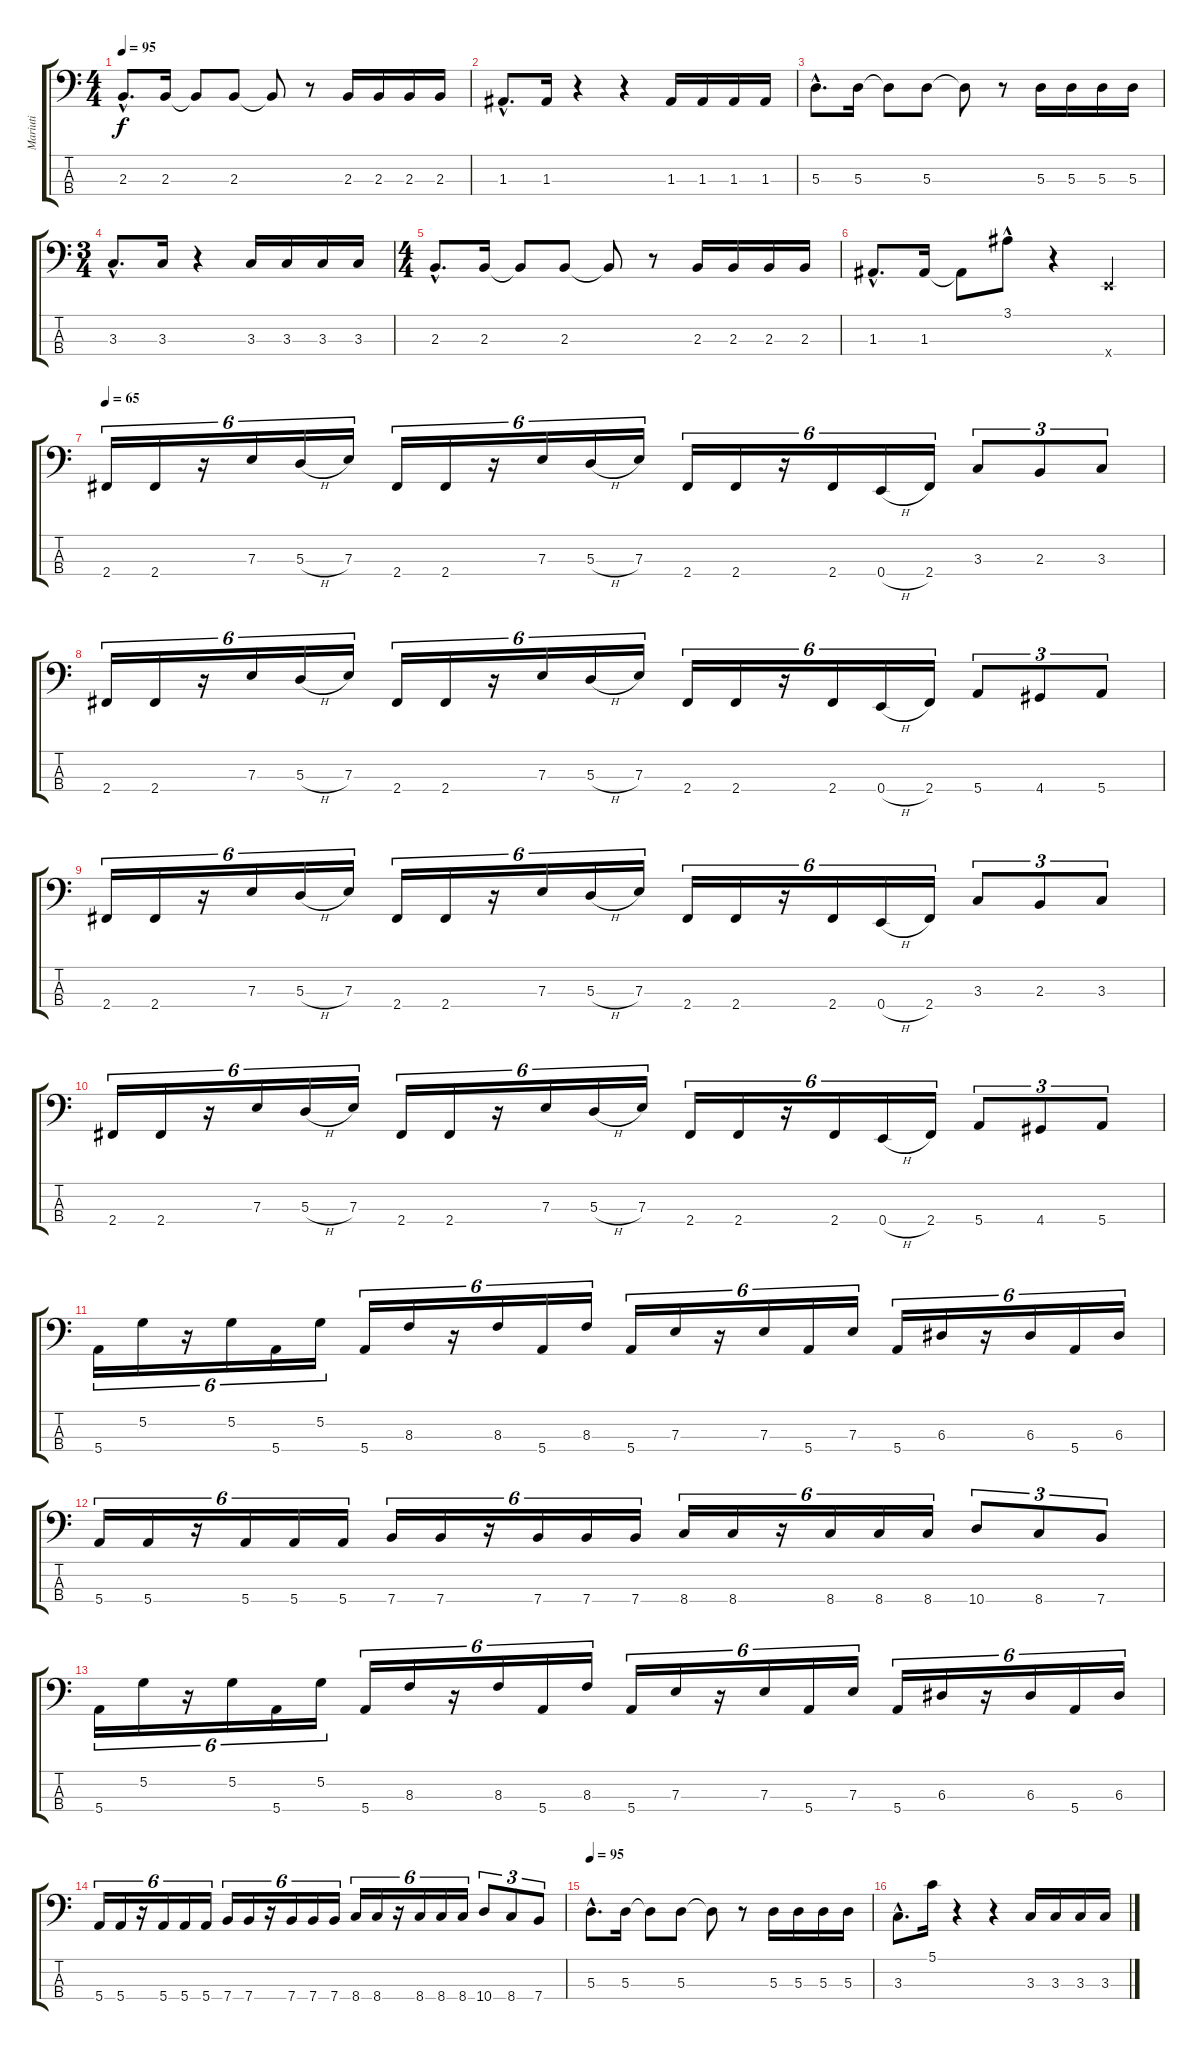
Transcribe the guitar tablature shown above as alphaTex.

\track ("Mariuti" "Mariuti") {instrument electricbassfinger}
\staff {score tabs}
\tuning (G2 D2 A1 E1) {hide}
\ts (4 4)
\tempo 95
\clef f4
\ks c
2.3{hac}.8{d dy f} 2.3.16 2.3{t}.8 2.3.8 2.3{t}.8 r.8 2.3.16 2.3.16 2.3.16 2.3.16 |
1.3{hac}.8{d} 1.3.16 r.4 r.4 1.3.16 1.3.16 1.3.16 1.3.16 |
5.3{hac}.8{d} 5.3.16 5.3{t}.8 5.3.8 5.3{t}.8 r.8 5.3.16 5.3.16 5.3.16 5.3.16 |
\ts (3 4)
3.3{hac}.8{d} 3.3.16 r.4 3.3.16 3.3.16 3.3.16 3.3.16 |
\ts (4 4)
2.3{hac}.8{d} 2.3.16 2.3{t}.8 2.3.8 2.3{t}.8 r.8 2.3.16 2.3.16 2.3.16 2.3.16 |
1.3{hac}.8{d} 1.3.16 1.3{t}.8 3.1{hac}.8 r.4 0.4{x}.4 |
\tempo 65
2.4.16{tu (6 4)} 2.4.16{tu (6 4)} r.16{tu (6 4)} 7.3.16{tu (6 4)} 5.3{h}.16{tu (6 4)} 7.3.16{tu (6 4)} 2.4.16{tu (6 4)} 2.4.16{tu (6 4)} r.16{tu (6 4)} 7.3.16{tu (6 4)} 5.3{h}.16{tu (6 4)} 7.3.16{tu (6 4)} 2.4.16{tu (6 4)} 2.4.16{tu (6 4)} r.16{tu (6 4)} 2.4.16{tu (6 4)} 0.4{h}.16{tu (6 4)} 2.4.16{tu (6 4)} 3.3.8{tu (3 2)} 2.3.8{tu (3 2)} 3.3.8{tu (3 2)} |
2.4.16{tu (6 4)} 2.4.16{tu (6 4)} r.16{tu (6 4)} 7.3.16{tu (6 4)} 5.3{h}.16{tu (6 4)} 7.3.16{tu (6 4)} 2.4.16{tu (6 4)} 2.4.16{tu (6 4)} r.16{tu (6 4)} 7.3.16{tu (6 4)} 5.3{h}.16{tu (6 4)} 7.3.16{tu (6 4)} 2.4.16{tu (6 4)} 2.4.16{tu (6 4)} r.16{tu (6 4)} 2.4.16{tu (6 4)} 0.4{h}.16{tu (6 4)} 2.4.16{tu (6 4)} 5.4.8{tu (3 2)} 4.4.8{tu (3 2)} 5.4.8{tu (3 2)} |
2.4.16{tu (6 4)} 2.4.16{tu (6 4)} r.16{tu (6 4)} 7.3.16{tu (6 4)} 5.3{h}.16{tu (6 4)} 7.3.16{tu (6 4)} 2.4.16{tu (6 4)} 2.4.16{tu (6 4)} r.16{tu (6 4)} 7.3.16{tu (6 4)} 5.3{h}.16{tu (6 4)} 7.3.16{tu (6 4)} 2.4.16{tu (6 4)} 2.4.16{tu (6 4)} r.16{tu (6 4)} 2.4.16{tu (6 4)} 0.4{h}.16{tu (6 4)} 2.4.16{tu (6 4)} 3.3.8{tu (3 2)} 2.3.8{tu (3 2)} 3.3.8{tu (3 2)} |
2.4.16{tu (6 4)} 2.4.16{tu (6 4)} r.16{tu (6 4)} 7.3.16{tu (6 4)} 5.3{h}.16{tu (6 4)} 7.3.16{tu (6 4)} 2.4.16{tu (6 4)} 2.4.16{tu (6 4)} r.16{tu (6 4)} 7.3.16{tu (6 4)} 5.3{h}.16{tu (6 4)} 7.3.16{tu (6 4)} 2.4.16{tu (6 4)} 2.4.16{tu (6 4)} r.16{tu (6 4)} 2.4.16{tu (6 4)} 0.4{h}.16{tu (6 4)} 2.4.16{tu (6 4)} 5.4.8{tu (3 2)} 4.4.8{tu (3 2)} 5.4.8{tu (3 2)} |
5.4.16{tu (6 4)} 5.2.16{tu (6 4)} r.16{tu (6 4)} 5.2.16{tu (6 4)} 5.4.16{tu (6 4)} 5.2.16{tu (6 4)} 5.4.16{tu (6 4)} 8.3.16{tu (6 4)} r.16{tu (6 4)} 8.3.16{tu (6 4)} 5.4.16{tu (6 4)} 8.3.16{tu (6 4)} 5.4.16{tu (6 4)} 7.3.16{tu (6 4)} r.16{tu (6 4)} 7.3.16{tu (6 4)} 5.4.16{tu (6 4)} 7.3.16{tu (6 4)} 5.4.16{tu (6 4)} 6.3.16{tu (6 4)} r.16{tu (6 4)} 6.3.16{tu (6 4)} 5.4.16{tu (6 4)} 6.3.16{tu (6 4)} |
5.4.16{tu (6 4)} 5.4.16{tu (6 4)} r.16{tu (6 4)} 5.4.16{tu (6 4)} 5.4.16{tu (6 4)} 5.4.16{tu (6 4)} 7.4.16{tu (6 4)} 7.4.16{tu (6 4)} r.16{tu (6 4)} 7.4.16{tu (6 4)} 7.4.16{tu (6 4)} 7.4.16{tu (6 4)} 8.4.16{tu (6 4)} 8.4.16{tu (6 4)} r.16{tu (6 4)} 8.4.16{tu (6 4)} 8.4.16{tu (6 4)} 8.4.16{tu (6 4)} 10.4.8{tu (3 2)} 8.4.8{tu (3 2)} 7.4.8{tu (3 2)} |
5.4.16{tu (6 4)} 5.2.16{tu (6 4)} r.16{tu (6 4)} 5.2.16{tu (6 4)} 5.4.16{tu (6 4)} 5.2.16{tu (6 4)} 5.4.16{tu (6 4)} 8.3.16{tu (6 4)} r.16{tu (6 4)} 8.3.16{tu (6 4)} 5.4.16{tu (6 4)} 8.3.16{tu (6 4)} 5.4.16{tu (6 4)} 7.3.16{tu (6 4)} r.16{tu (6 4)} 7.3.16{tu (6 4)} 5.4.16{tu (6 4)} 7.3.16{tu (6 4)} 5.4.16{tu (6 4)} 6.3.16{tu (6 4)} r.16{tu (6 4)} 6.3.16{tu (6 4)} 5.4.16{tu (6 4)} 6.3.16{tu (6 4)} |
5.4.16{tu (6 4)} 5.4.16{tu (6 4)} r.16{tu (6 4)} 5.4.16{tu (6 4)} 5.4.16{tu (6 4)} 5.4.16{tu (6 4)} 7.4.16{tu (6 4)} 7.4.16{tu (6 4)} r.16{tu (6 4)} 7.4.16{tu (6 4)} 7.4.16{tu (6 4)} 7.4.16{tu (6 4)} 8.4.16{tu (6 4)} 8.4.16{tu (6 4)} r.16{tu (6 4)} 8.4.16{tu (6 4)} 8.4.16{tu (6 4)} 8.4.16{tu (6 4)} 10.4.8{tu (3 2)} 8.4.8{tu (3 2)} 7.4.8{tu (3 2)} |
\tempo 95
5.3{hac}.8{d} 5.3.16 5.3{t}.8 5.3.8 5.3{t}.8 r.8 5.3.16 5.3.16 5.3.16 5.3.16 |
3.3{hac}.8{d} 5.1.16 r.4 r.4 3.3.16 3.3.16 3.3.16 3.3.16
